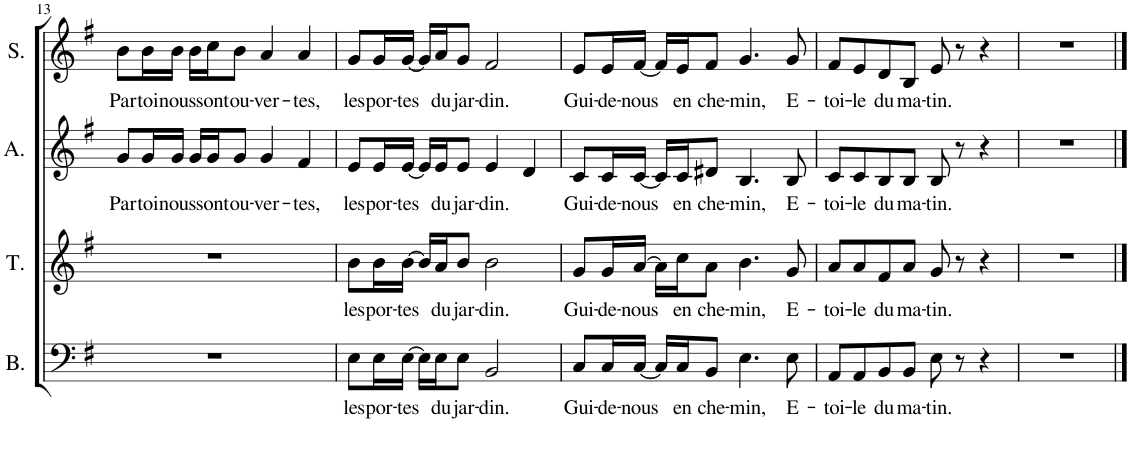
**kern	**text	**kern	**text	**kern	**text	**kern	**text
*part4	*part4	*part3	*part3	*part2	*part2	*part1	*part1
*staff4	*staff4	*staff3	*staff3	*staff2	*staff2	*staff1	*staff1
*I"Bass	*	*I"Tenor	*	*I"Alto	*	*I"Soprano	*
*I'B.	*	*I'T.	*	*I'A.	*	*I'S.	*
!!LO:PB:g=z
*clefF4	*	*clefG2	*	*clefG2	*	*clefG2	*
*k[f#]	*	*k[f#]	*	*k[f#]	*	*k[f#]	*
*M4/4	*	*M4/4	*	*M4/4	*	*M4/4	*
=13	=13	=13	=13	=13	=13	=13	=13
!	!	!	!	!	!LO:LY:b	!	!LO:LY:b
1r	.	1r	.	8g/L	Par	8b\L	Par
!	!	!	!	!	!LO:LY:b	!	!LO:LY:b
.	.	.	.	16g/L	toi	16b\L	toi
!	!	!	!	!	!LO:LY:b	!	!LO:LY:b
.	.	.	.	16g/JJ	nous	16b\JJ	nous
.	.	.	.	16g/LL	.	16b\LL	.
!	!	!	!	!	!LO:LY:b	!	!LO:LY:b
.	.	.	.	16g/J	sont	16cc\J	sont
!	!	!	!	!	!LO:LY:b	!	!LO:LY:b
.	.	.	.	8g/J	ou-	8b\J	ou-
!	!	!	!	!	!LO:LY:b	!	!LO:LY:b
.	.	.	.	4g/	-ver-	4a/	-ver-
!	!	!	!	!	!LO:LY:b	!	!LO:LY:b
.	.	.	.	4f#/	-tes,	4a/	-tes,
=14	=14	=14	=14	=14	=14	=14	=14
!	!LO:LY:b	!	!LO:LY:b	!	!LO:LY:b	!	!LO:LY:b
8E\L	les	8b\L	les	8e/L	les	8g/L	les
!	!LO:LY:b	!	!LO:LY:b	!	!LO:LY:b	!	!LO:LY:b
16E\L	por-	16b\L	por-	16e/L	por-	16g/L	por-
!	!LO:LY:b	!	!LO:LY:b	!	!LO:LY:b	!	!LO:LY:b
[16E\JJ	-tes	[16b\JJ	-tes	[16e/JJ	-tes	[16g/JJ	-tes
16E\LL]	.	16b/LL]	.	16e/LL]	.	16g/LL]	.
!	!LO:LY:b	!	!LO:LY:b	!	!LO:LY:b	!	!LO:LY:b
16E\J	du	16a/J	du	16e/J	du	16a/J	du
!	!LO:LY:b	!	!LO:LY:b	!	!LO:LY:b	!	!LO:LY:b
8E\J	jar-	8b/J	jar-	8e/J	jar-	8g/J	jar-
!	!LO:LY:b	!	!LO:LY:b	!	!LO:LY:b	!	!LO:LY:b
2BB/	-din.	2b\	-din.	4e/	-din.	2f#/	-din.
.	.	.	.	4d/	.	.	.
=15	=15	=15	=15	=15	=15	=15	=15
!	!LO:LY:b	!	!LO:LY:b	!	!LO:LY:b	!	!LO:LY:b
8C/L	Gui-	8g/L	Gui-	8c/L	Gui-	8e/L	Gui-
!	!LO:LY:b	!	!LO:LY:b	!	!LO:LY:b	!	!LO:LY:b
16C/L	-de-	16g/L	-de-	16c/L	-de-	16e/L	-de-
!	!LO:LY:b	!	!LO:LY:b	!	!LO:LY:b	!	!LO:LY:b
[16C/JJ	-nous	[16a/JJ	-nous	[16c/JJ	-nous	[16f#/JJ	-nous
16C/LL]	.	16a\LL]	.	16c/LL]	.	16f#/LL]	.
!	!LO:LY:b	!	!LO:LY:b	!	!LO:LY:b	!	!LO:LY:b
16C/J	en	16cc\J	en	16c/J	en	16e/J	en
!	!LO:LY:b	!	!LO:LY:b	!	!LO:LY:b	!	!LO:LY:b
8BB/J	che-	8a\J	che-	8d#X/J	che-	8f#/J	che-
!	!LO:LY:b	!	!LO:LY:b	!	!LO:LY:b	!	!LO:LY:b
4.E\	-min,	4.b\	-min,	4.B/	-min,	4.g/	-min,
!	!LO:LY:b	!	!LO:LY:b	!	!LO:LY:b	!	!LO:LY:b
8E\	E-	8g/	E-	8B/	E-	8g/	E-
=16	=16	=16	=16	=16	=16	=16	=16
!	!LO:LY:b	!	!LO:LY:b	!	!LO:LY:b	!	!LO:LY:b
8AA/L	-toi-	8a/L	-toi-	8c/L	-toi-	8f#/L	-toi-
!	!LO:LY:b	!	!LO:LY:b	!	!LO:LY:b	!	!LO:LY:b
8AA/	-le	8a/	-le	8c/	-le	8e/	-le
!	!LO:LY:b	!	!LO:LY:b	!	!LO:LY:b	!	!LO:LY:b
8BB/	du	8f#/	du	8B/	du	8d/	du
!	!LO:LY:b	!	!LO:LY:b	!	!LO:LY:b	!	!LO:LY:b
8BB/J	ma-	8a/J	ma-	8B/J	ma-	8B/J	ma-
!	!LO:LY:b	!	!LO:LY:b	!	!LO:LY:b	!	!LO:LY:b
8E\	-tin.	8g/	-tin.	8B/	-tin.	8e/	-tin.
8r	.	8r	.	8r	.	8r	.
4r	.	4r	.	4r	.	4r	.
=17	=17	=17	=17	=17	=17	=17	=17
1r	.	1r	.	1r	.	1r	.
==	==	==	==	==	==	==	==
*-	*-	*-	*-	*-	*-	*-	*-
